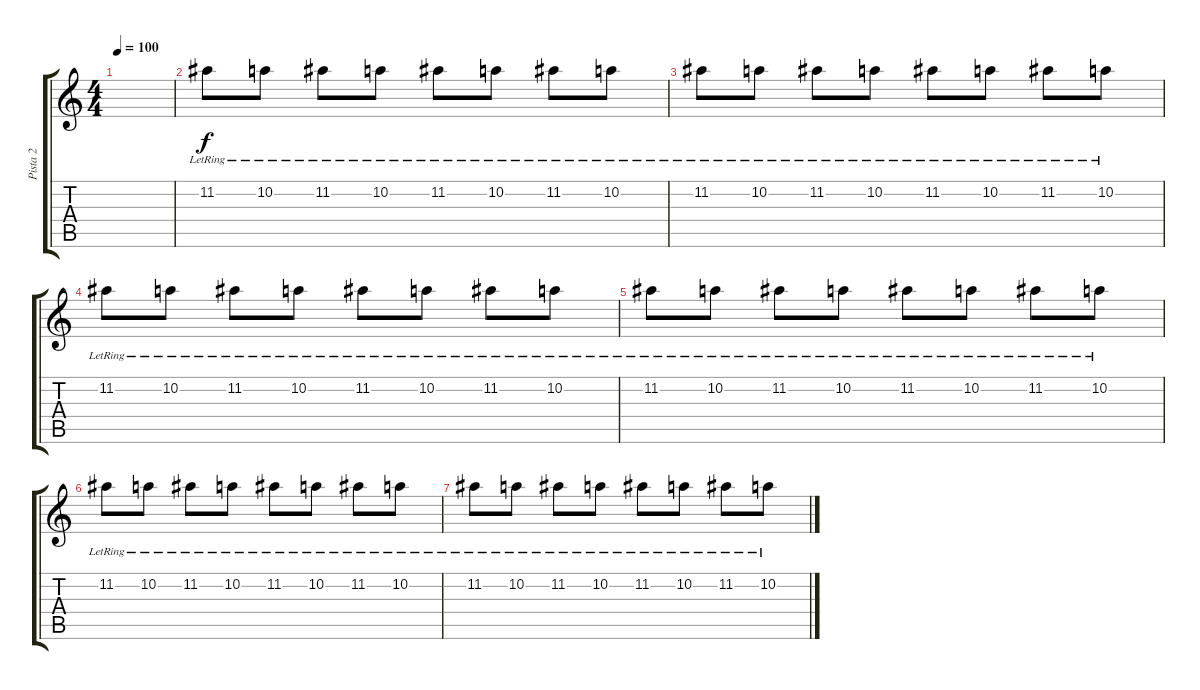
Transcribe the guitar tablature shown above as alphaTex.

\track ("Pista 2" "Pista 2") {instrument distortionguitar}
\staff {score tabs}
\tuning (E4 B3 G3 D3 A2 E2) {hide}
\ts (4 4)
\tempo 100
\clef g2
\ks c
|
11.2{lr}.8 10.2{lr}.8 11.2{lr}.8 10.2{lr}.8 11.2{lr}.8 10.2{lr}.8 11.2{lr}.8 10.2{lr}.8 |
11.2{lr}.8 10.2{lr}.8 11.2{lr}.8 10.2{lr}.8 11.2{lr}.8 10.2{lr}.8 11.2{lr}.8 10.2{lr}.8 |
11.2{lr}.8 10.2{lr}.8 11.2{lr}.8 10.2{lr}.8 11.2{lr}.8 10.2{lr}.8 11.2{lr}.8 10.2{lr}.8 |
11.2{lr}.8 10.2{lr}.8 11.2{lr}.8 10.2{lr}.8 11.2{lr}.8 10.2{lr}.8 11.2{lr}.8 10.2{lr}.8 |
11.2{lr}.8 10.2{lr}.8 11.2{lr}.8 10.2{lr}.8 11.2{lr}.8 10.2{lr}.8 11.2{lr}.8 10.2{lr}.8 |
11.2{lr}.8 10.2{lr}.8 11.2{lr}.8 10.2{lr}.8 11.2{lr}.8 10.2{lr}.8 11.2{lr}.8 10.2{lr}.8
